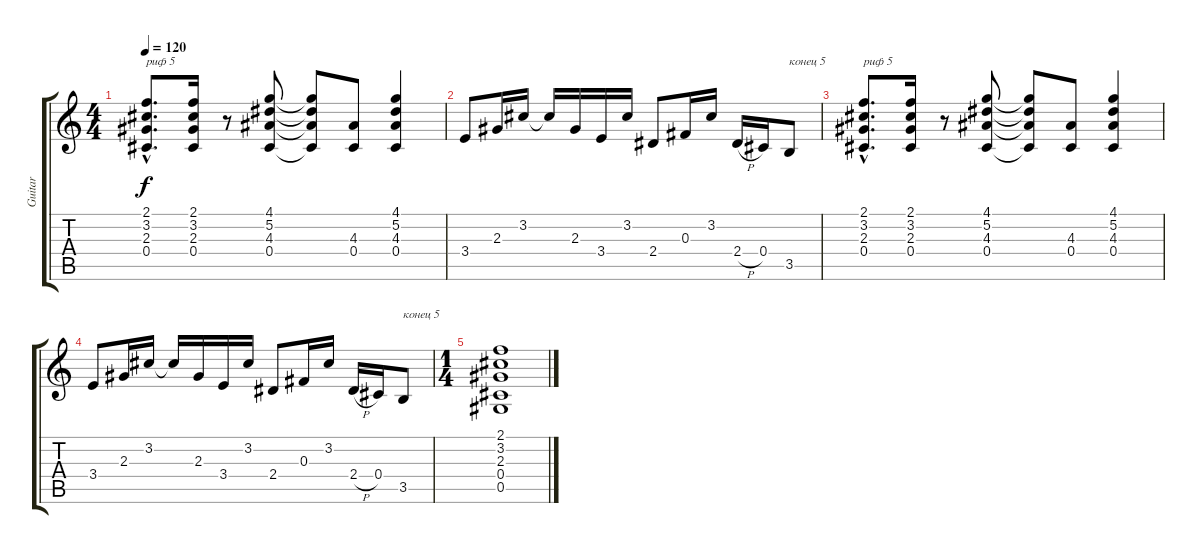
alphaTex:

\track ("Guitar" "Guitar") {instrument acousticguitarsteel}
\staff {score tabs}
\tuning (Eb4 Bb3 Gb3 Db3 Ab2 Eb2) {hide}
\ts (4 4)
\tempo 120
\clef g2
\ks c
(2.1{hac} 3.2{hac} 2.3{hac} 0.4{hac}).8{d txt "риф 5" dy f} (2.1 3.2 2.3 0.4).16 r.8 (4.1 5.2 4.3 0.4).8 (4.1{t} 5.2{t} 4.3{t} 0.4{t}).8 (4.3 0.4).8 (4.1 5.2 4.3 0.4).4 |
3.4.8 2.3.16 3.2.16 3.2{t}.16 2.3.16 3.4.16 3.2.16 2.4.8 0.3.16 3.2.16 2.4{h}.16 0.4.16 3.5.8{txt "конец 5"} |
(2.1{hac} 3.2{hac} 2.3{hac} 0.4{hac}).8{d txt "риф 5"} (2.1 3.2 2.3 0.4).16 r.8 (4.1 5.2 4.3 0.4).8 (4.1{t} 5.2{t} 4.3{t} 0.4{t}).8 (4.3 0.4).8 (4.1 5.2 4.3 0.4).4 |
3.4.8 2.3.16 3.2.16 3.2{t}.16 2.3.16 3.4.16 3.2.16 2.4.8 0.3.16 3.2.16 2.4{h}.16 0.4.16 3.5.8{txt "конец 5"} |
\ts (1 4)
(2.1 3.2 2.3 0.4 0.5).1
